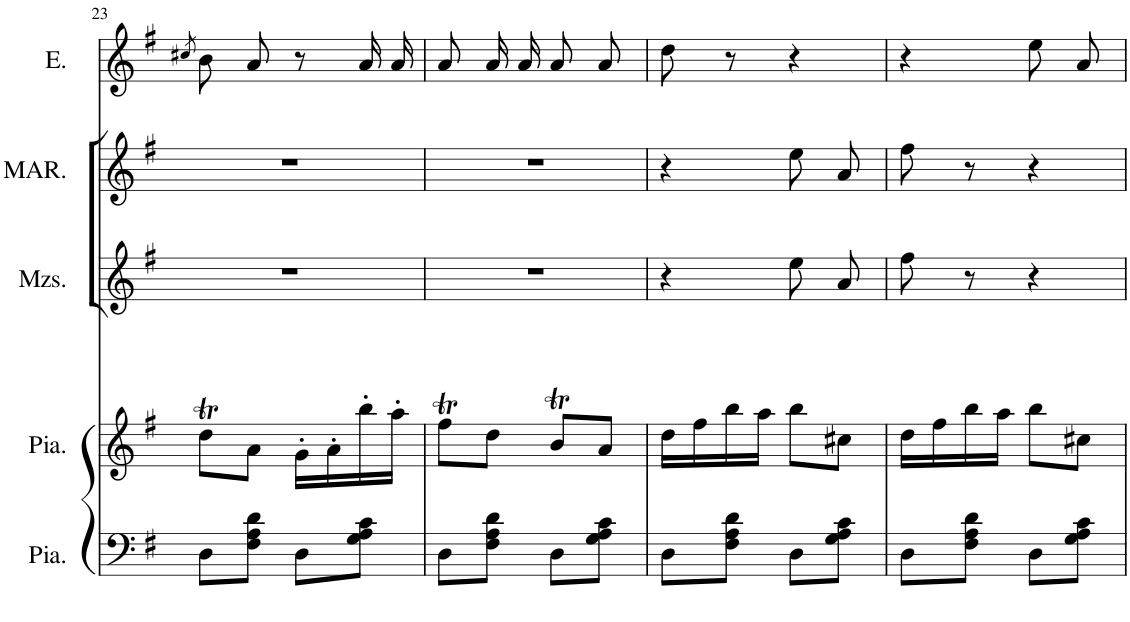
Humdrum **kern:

**kern	**kern	**kern	**kern	**kern
*part5	*part4	*part3	*part2	*part1
*staff5	*staff4	*staff3	*staff2	*staff1
*I"Piano	*I"Piano	*I"Mezzo-soprano	*I"mar	*I"Emma
*I'Pia.	*I'Pia.	*I'Mzs.	*I'MAR.	*I'E.
!!LO:PB:g=z
*clefF4	*clefG2	*clefG2	*clefG2	*clefG2
*	*	*Trd1c2	*	*Trd1c2
*k[f#]	*k[f#]	*k[f#]	*k[f#]	*k[f#]
*M2/4	*M2/4	*M2/4	*M2/4	*M2/4
=23	=23	=23	=23	=23
.	.	.	.	8qcc#X/
8D\L	8ddT\L	2r	2r	8b/L
8F#\ 8A\ 8d\J	8a\J	.	.	8a/J
8D\L	16g'\LL	.	.	8r
.	16a'\	.	.	.
8G\ 8A\ 8c\J	16bb'\	.	.	16a/LL
.	16aa'\JJ	.	.	16a/JJ
=24	=24	=24	=24	=24
8D\L	8ff#t\L	2r	2r	8a/L
8F#\ 8A\ 8d\J	8dd\J	.	.	16a/L
.	.	.	.	16a/JJ
8D\L	8bt/L	.	.	8a/L
8G\ 8A\ 8c\J	8a/J	.	.	8a/J
=25	=25	=25	=25	=25
8D\L	16dd\LL	4r	4r	8dd\
.	16ff#\	.	.	.
8F#\ 8A\ 8d\J	16bb\	.	.	8r
.	16aa\JJ	.	.	.
8D\L	8bb\L	8ee\L	8ee\L	4r
8G\ 8A\ 8c\J	8cc#X\J	8a\J	8a\J	.
=26	=26	=26	=26	=26
8D\L	16dd\LL	8ff#\	8ff#\	4r
.	16ff#\	.	.	.
8F#\ 8A\ 8d\J	16bb\	8r	8r	.
.	16aa\JJ	.	.	.
8D\L	8bb\L	4r	4r	8ee\L
8G\ 8A\ 8c\J	8cc#X\J	.	.	8a\J
=	=	=	=	=
*-	*-	*-	*-	*-
